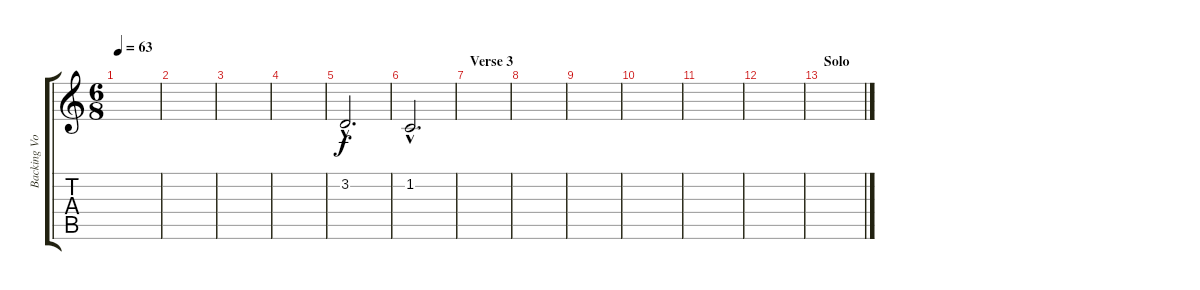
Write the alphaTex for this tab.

\track ("Backing Vocals" "Backing Vo") {instrument choiraahs}
\staff {score tabs}
\tuning (E4 B3 G3 D3 A2 E2) {hide}
\ts (6 8)
\tempo 63
\clef g2
\ks c
|
|
|
|
3.2{hac}.2{d} |
1.2{hac}.2{d} |
\section ("" "Verse 3")
|
|
|
|
|
|
\section ("" "Solo")
